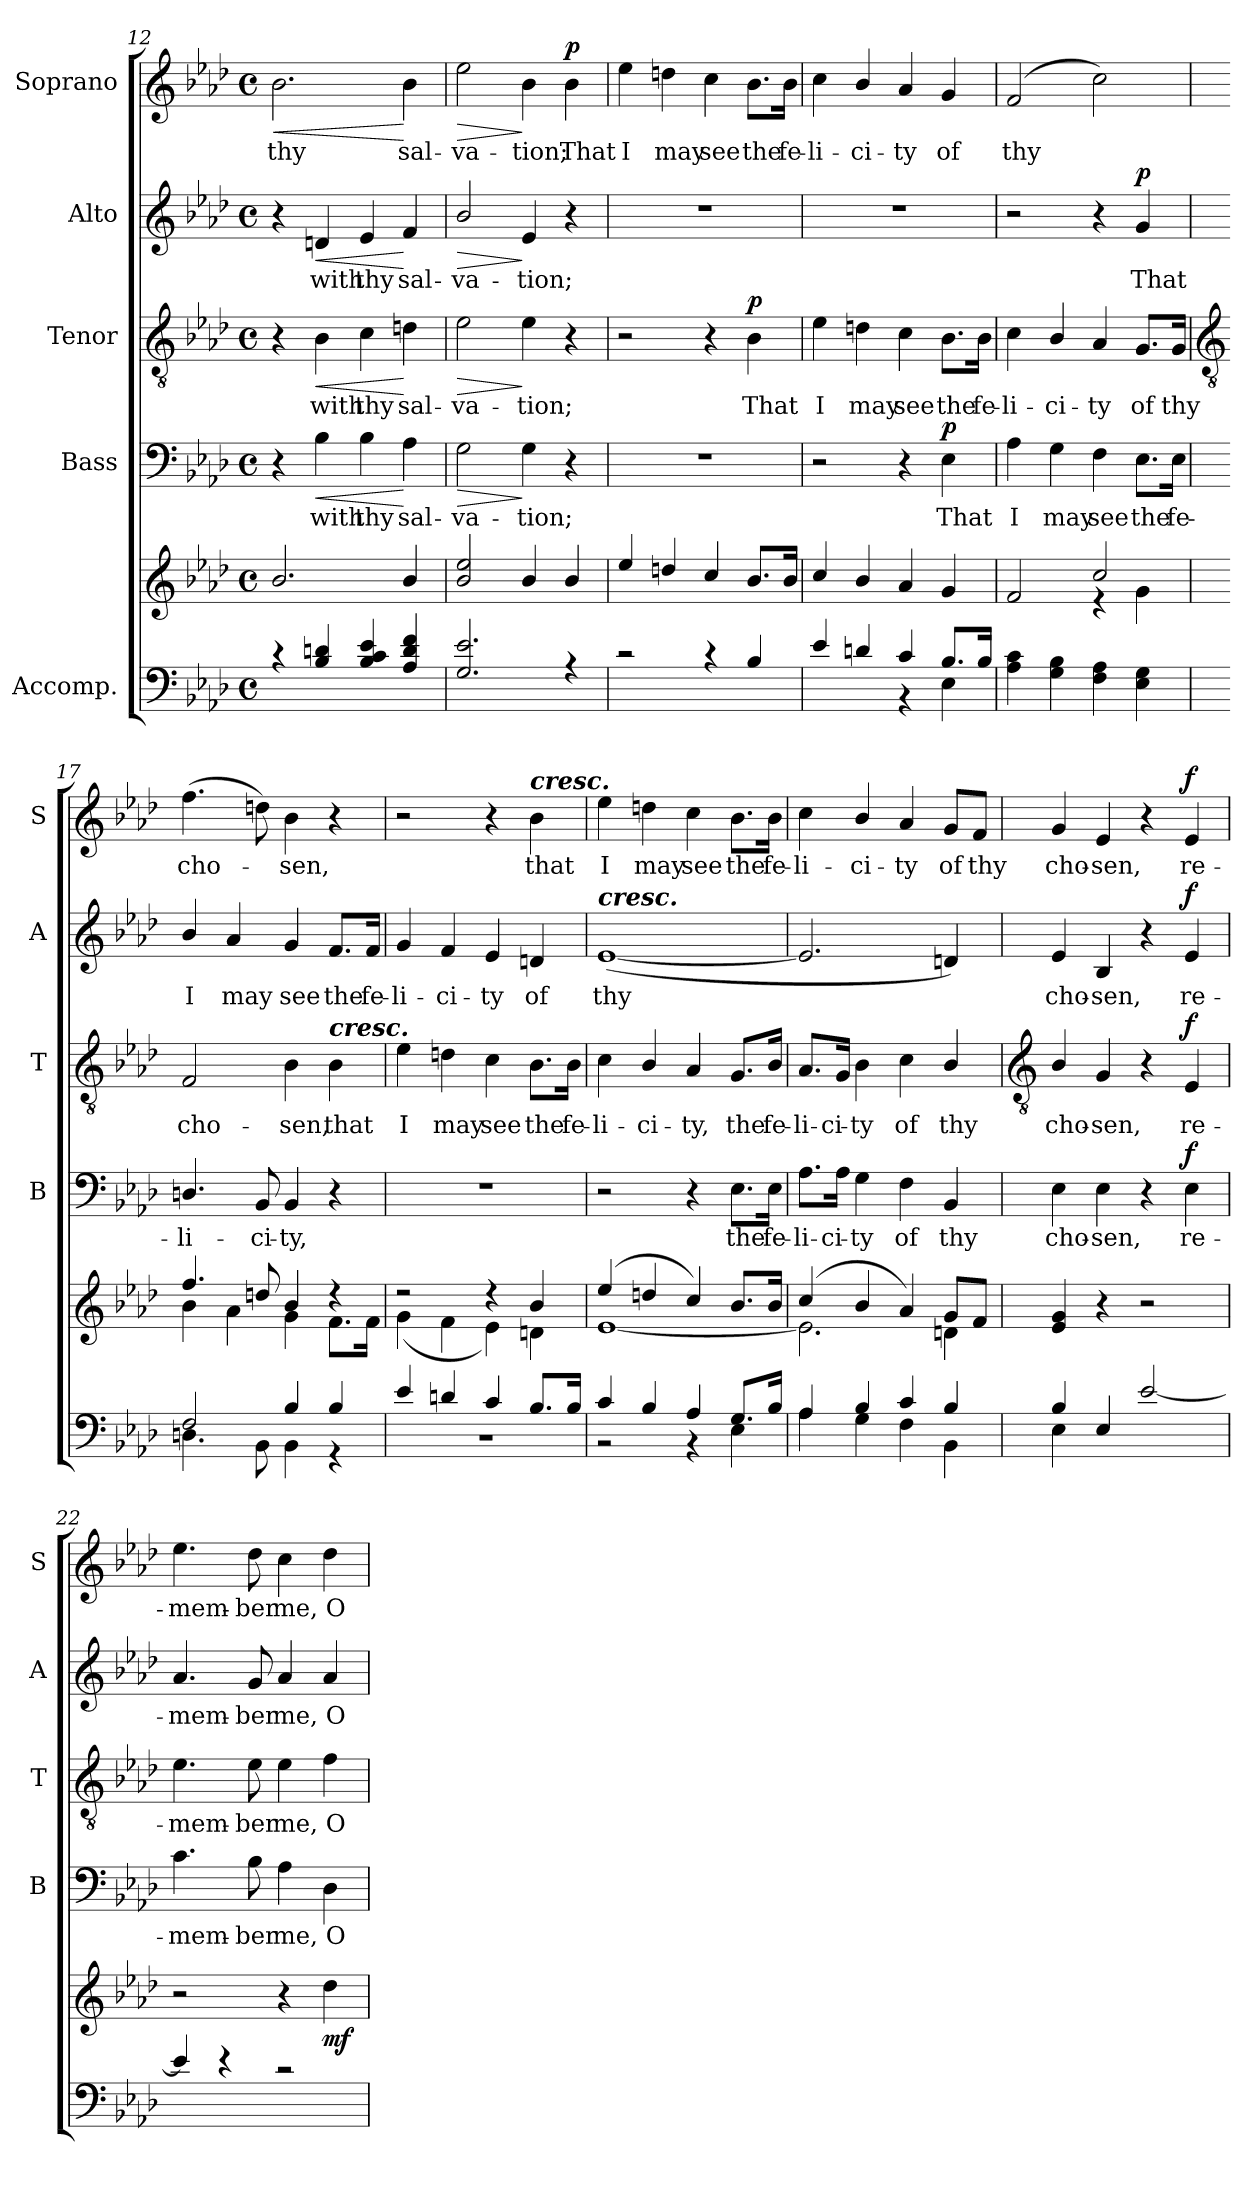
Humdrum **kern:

**kern	**kern	**dynam	**kern	**text	**dynam	**kern	**text	**dynam	**kern	**text	**dynam	**kern	**text	**dynam
*part5	*part5	*part5	*part4	*part4	*part4	*part3	*part3	*part3	*part2	*part2	*part2	*part1	*part1	*part1
*staff6	*staff5	*staff5/6	*staff4	*staff4	*staff4	*staff3	*staff3	*staff3	*staff2	*staff2	*staff2	*staff1	*staff1	*staff1
*I"Accomp.	*	*	*I"Bass	*	*	*I"Tenor	*	*	*I"Alto	*	*	*I"Soprano	*	*
*	*	*	*I'B	*	*	*I'T	*	*	*I'A	*	*	*I'S	*	*
!!LO:LB:g=z
*clefF4	*clefG2	*	*clefF4	*	*	*clefGv2	*	*	*clefG2	*	*	*clefG2	*	*
*k[b-e-a-d-]	*k[b-e-a-d-]	*	*k[b-e-a-d-]	*	*	*k[b-e-a-d-]	*	*	*k[b-e-a-d-]	*	*	*k[b-e-a-d-]	*	*
*A-:	*A-:	*	*A-:	*	*	*A-:	*	*	*A-:	*	*	*A-:	*	*
*M4/4	*M4/4	*	*M4/4	*	*	*M4/4	*	*	*M4/4	*	*	*M4/4	*	*
*met(c)	*met(c)	*	*met(c)	*	*	*met(c)	*	*	*met(c)	*	*	*met(c)	*	*
=12	=12	=12	=12	=12	=12	=12	=12	=12	=12	=12	=12	=12	=12	=12
*^	*^	*	*	*	*	*	*	*	*	*	*	*	*	*
!	!	!	!	!	!	!	!	!	!	!	!	!	!	!	!LO:LY:b	!LO:HP:b
4r	1ryy	2.b-	1ryy	.	4r	.	.	4r	.	.	4r	.	.	2.b-	thy	<
!	!	!	!	!	!	!LO:LY:b	!LO:HP:b	!	!LO:LY:b	!LO:HP:b	!	!LO:LY:b	!LO:HP:b	!	!	!
4B- 4dn	.	.	.	.	4B-	with	<	4B-	with	<	4dn	with	<	.	.	.
!	!	!	!	!	!	!LO:LY:b	!	!	!LO:LY:b	!	!	!LO:LY:b	!	!	!	!
4B- 4c 4e-	.	.	.	.	4B-	thy	.	4c	thy	.	4e-	thy	.	.	.	.
!	!	!	!	!	!	!LO:LY:b	!	!	!LO:LY:b	!	!	!LO:LY:b	!	!	!LO:LY:b	!
4A- 4d 4f	.	4b-	.	.	4A-	sal-	[	4dn	sal-	[	4f	sal-	[	4b-	sal-	[
=13	=13	=13	=13	=13	=13	=13	=13	=13	=13	=13	=13	=13	=13	=13	=13	=13
!	!	!	!	!	!	!LO:LY:b	!LO:HP:b	!	!LO:LY:b	!LO:HP:b	!	!LO:LY:b	!LO:HP:b	!	!LO:LY:b	!LO:HP:b
2.G 2.e-	1ryy	2b- 2ee-	1ryy	.	2G	-va-	>	2e-	-va-	>	2b-/	-va-	>	2ee-	-va-	>
!	!	!	!	!	!	!LO:LY:b	!	!	!LO:LY:b	!	!	!LO:LY:b	!	!	!LO:LY:b	!
.	.	4b-	.	.	4G	-tion;	]	4e-	-tion;	]	4e-	-tion;	]	4b-	-tion;	]
!	!	!	!	!	!	!	!	!	!	!	!	!	!	!	!LO:LY:b	!LO:DY:b
4r	.	4b-	.	.	4r	.	.	4r	.	.	4r	.	.	4b-	That	p
=14	=14	=14	=14	=14	=14	=14	=14	=14	=14	=14	=14	=14	=14	=14	=14	=14
!	!	!	!	!	!	!	!	!	!	!	!	!	!	!	!LO:LY:b	!
2r	1ryy	4ee-	1ryy	.	1r	.	.	2r	.	.	1r	.	.	4ee-	I	.
!	!	!	!	!	!	!	!	!	!	!	!	!	!	!	!LO:LY:b	!
.	.	4ddn	.	.	.	.	.	.	.	.	.	.	.	4ddn	may	.
!	!	!	!	!	!	!	!	!	!	!	!	!	!	!	!LO:LY:b	!
4r	.	4cc	.	.	.	.	.	4r	.	.	.	.	.	4cc	see	.
!	!	!	!	!	!	!	!	!	!LO:LY:b	!LO:DY:b	!	!	!	!	!LO:LY:b	!
4B-	.	8.b-L	.	.	.	.	.	4B-	That	p	.	.	.	8.b-\L	the	.
!	!	!	!	!	!	!	!	!	!	!	!	!	!	!	!LO:LY:b	!
.	.	16b-J	.	.	.	.	.	.	.	.	.	.	.	16b-\Jk	fe-	.
=15	=15	=15	=15	=15	=15	=15	=15	=15	=15	=15	=15	=15	=15	=15	=15	=15
!	!	!	!	!	!	!	!	!	!LO:LY:b	!	!	!	!	!	!LO:LY:b	!
4e-/	2ryy	4cc	1ryy	.	2r	.	.	4e-	I	.	1r	.	.	4cc	-li-	.
!	!	!	!	!	!	!	!	!	!LO:LY:b	!	!	!	!	!	!LO:LY:b	!
4dn/	.	4b-/	.	.	.	.	.	4dn	may	.	.	.	.	4b-/	-ci-	.
!	!	!	!	!	!	!	!	!	!LO:LY:b	!	!	!	!	!	!LO:LY:b	!
4c/	4r	4a-	.	.	4r	.	.	4c	see	.	.	.	.	4a-	-ty	.
!	!	!	!	!	!	!LO:LY:b	!LO:DY:b	!	!LO:LY:b	!	!	!	!	!	!LO:LY:b	!
8.B-/L	4E-\	4g	.	.	4E-	That	p	8.B-\L	the	.	.	.	.	4g	of	.
!	!	!	!	!	!	!	!	!	!LO:LY:b	!	!	!	!	!	!	!
16B-/J	.	.	.	.	.	.	.	16B-\Jk	fe-	.	.	.	.	.	.	.
*v	*v	*	*	*	*	*	*	*	*	*	*	*	*	*	*	*
=16	=16	=16	=16	=16	=16	=16	=16	=16	=16	=16	=16	=16	=16	=16	=16
!	!	!	!	!	!LO:LY:b	!	!	!LO:LY:b	!	!	!	!	!	!LO:LY:b	!
4A-\ 4c\	2f	2ryy	.	4A-	I	.	4c	-li-	.	2r	.	.	(<2f	thy	.
!	!	!	!	!	!LO:LY:b	!	!	!LO:LY:b	!	!	!	!	!	!	!
4G\ 4B-\	.	.	.	4G	may	.	4B-/	-ci-	.	.	.	.	.	.	.
!	!	!	!	!	!LO:LY:b	!	!	!LO:LY:b	!	!	!	!	!	!	!
4F\ 4A-\	2cc/	4r	.	4F	see	.	4A-	-ty	.	4r	.	.	2cc)	.	.
!	!	!	!	!	!LO:LY:b	!	!	!LO:LY:b	!	!	!LO:LY:b	!LO:DY:b	!	!	!
4E-\ 4G\	.	4g\	.	8.E-\L	the	.	8.G/L	of	.	4g	That	p	.	.	.
!	!	!	!	!	!LO:LY:b	!	!	!LO:LY:b	!	!	!	!	!	!	!
.	.	.	.	16E-\Jk	fe-	.	16G/Jk	thy	.	.	.	.	.	.	.
!!LO:LB:g=z
=17	=17	=17	=17	=17	=17	=17	=17	=17	=17	=17	=17	=17	=17	=17	=17
*	*	*	*	*	*	*	*clefGv2	*	*	*	*	*	*	*	*
*^	*	*	*	*	*	*	*	*	*	*	*	*	*	*	*
!	!	!	!	!	!	!LO:LY:b	!	!	!LO:LY:b	!	!	!LO:LY:b	!	!	!LO:LY:b	!
2F/	4.Dn\	4.ff/	4b-\	.	4.Dn/	-li-	.	2F	cho-	.	4b-/	I	.	(>4.ff	cho-	.
!	!	!	!	!	!	!	!	!	!	!	!	!LO:LY:b	!	!	!	!
.	.	.	4a-\	.	.	.	.	.	.	.	4a-	may	.	.	.	.
!	!	!	!	!	!	!LO:LY:b	!	!	!	!	!	!	!	!	!	!
.	8BB-\	8ddn/	.	.	8BB-	-ci-	.	.	.	.	.	.	.	8ddn)	.	.
!	!	!	!	!	!	!LO:LY:b	!	!	!LO:LY:b	!	!	!LO:LY:b	!	!	!LO:LY:b	!
4B-/	4BB-\	4b-/	4g\	.	4BB-	-ty,	.	4B-	-sen,	.	4g	see	.	4b-	sen,	.
!	!	!	!	!	!	!	!	!LO:TX:a:Bi:t=cresc.	!	!	!	!	!	!	!	!
!	!	!	!	!	!	!	!	!	!LO:LY:b	!	!	!LO:LY:b	!	!	!	!
4B-/	4r	4r	8.f\L	.	4r	.	.	4B-	that	.	8.f/L	the	.	4r	.	.
!	!	!	!	!	!	!	!	!	!	!	!	!LO:LY:b	!	!	!	!
.	.	.	16f\J	.	.	.	.	.	.	.	16f/Jk	fe-	.	.	.	.
=18	=18	=18	=18	=18	=18	=18	=18	=18	=18	=18	=18	=18	=18	=18	=18	=18
!	!	!	!	!	!	!	!	!	!LO:LY:b	!	!	!LO:LY:b	!	!	!	!
4e-/	1r	2r	(<4g\	.	1r	.	.	4e-	I	.	4g	-li-	.	2r	.	.
!	!	!	!	!	!	!	!	!	!LO:LY:b	!	!	!LO:LY:b	!	!	!	!
4dn/	.	.	4f\	.	.	.	.	4dn	may	.	4f	-ci-	.	.	.	.
!	!	!	!	!	!	!	!	!	!LO:LY:b	!	!	!LO:LY:b	!	!	!	!
4c/	.	4r	4e-\)	.	.	.	.	4c	see	.	4e-	-ty	.	4r	.	.
!	!	!	!	!	!	!	!	!	!	!	!	!	!	!LO:TX:a:Bi:t=cresc.	!	!
!	!	!	!	!	!	!	!	!	!LO:LY:b	!	!	!LO:LY:b	!	!	!LO:LY:b	!
8.B-/L	.	4b-/	4dn\	.	.	.	.	8.B-\L	the	.	4dn	of	.	4b-	that	.
!	!	!	!	!	!	!	!	!	!LO:LY:b	!	!	!	!	!	!	!
16B-/J	.	.	.	.	.	.	.	16B-\Jk	fe-	.	.	.	.	.	.	.
=19	=19	=19	=19	=19	=19	=19	=19	=19	=19	=19	=19	=19	=19	=19	=19	=19
!	!	!	!	!	!	!	!	!	!	!	!LO:TX:a:Bi:t=cresc.	!	!	!	!	!
!	!	!	!	!	!	!	!	!	!LO:LY:b	!	!	!LO:LY:b	!	!	!LO:LY:b	!
4c/	2r	(>4ee-/	[1e-\	.	2r	.	.	4c	-li-	.	(<[1e-	thy	.	4ee-	I	.
!	!	!	!	!	!	!	!	!	!LO:LY:b	!	!	!	!	!	!LO:LY:b	!
4B-/	.	4ddn/	.	.	.	.	.	4B-/	-ci-	.	.	.	.	4ddn	may	.
!	!	!	!	!	!	!	!	!	!LO:LY:b	!	!	!	!	!	!LO:LY:b	!
4A-/	4r	4cc/)	.	.	4r	.	.	4A-	-ty,	.	.	.	.	4cc	see	.
!	!	!	!	!	!	!LO:LY:b	!	!	!LO:LY:b	!	!	!	!	!	!LO:LY:b	!
8.G/L	4E-\	8.b-/L	.	.	8.E-\L	the	.	8.G/L	the	.	.	.	.	8.b-\L	the	.
!	!	!	!	!	!	!LO:LY:b	!	!	!LO:LY:b	!	!	!	!	!	!LO:LY:b	!
16B-/J	.	16b-/J	.	.	16E-\Jk	fe-	.	16B-/Jk	fe-	.	.	.	.	16b-\Jk	fe-	.
=20	=20	=20	=20	=20	=20	=20	=20	=20	=20	=20	=20	=20	=20	=20	=20	=20
!	!	!	!	!	!	!LO:LY:b	!	!	!LO:LY:b	!	!	!	!	!	!LO:LY:b	!
4A-/	4A-\	(>4cc/	2.e-\]	.	8.A-\L	-li-	.	8.A-/L	-li-	.	2.e-]	.	.	4cc	-li-	.
!	!	!	!	!	!	!LO:LY:b	!	!	!LO:LY:b	!	!	!	!	!	!	!
.	.	.	.	.	16A-\Jk	-ci-	.	16G/Jk	-ci-	.	.	.	.	.	.	.
!	!	!	!	!	!	!LO:LY:b	!	!	!LO:LY:b	!	!	!	!	!	!LO:LY:b	!
4B-/	4G\	4b-/	.	.	4G	-ty	.	4B-	-ty	.	.	.	.	4b-/	-ci-	.
!	!	!	!	!	!	!LO:LY:b	!	!	!LO:LY:b	!	!	!	!	!	!LO:LY:b	!
4c/	4F\	4a-/)	.	.	4F	of	.	4c	of	.	.	.	.	4a-	-ty	.
!	!	!	!	!	!	!LO:LY:b	!	!	!LO:LY:b	!	!	!	!	!	!LO:LY:b	!
4B-/	4BB-\	8g/L	4dn\	.	4BB-	thy	.	4B-/	thy	.	4dn)	.	.	8g/L	of	.
!	!	!	!	!	!	!	!	!	!	!	!	!	!	!	!LO:LY:b	!
.	.	8f/J	.	.	.	.	.	.	.	.	.	.	.	8f/J	thy	.
*	*	*v	*v	*	*	*	*	*	*	*	*	*	*	*	*	*
!!LO:LB:g=z
=21	=21	=21	=21	=21	=21	=21	=21	=21	=21	=21	=21	=21	=21	=21	=21
*	*	*	*	*	*	*	*clefGv2	*	*	*	*	*	*	*	*
!	!	!	!	!	!LO:LY:b	!	!	!LO:LY:b	!	!	!LO:LY:b	!	!	!LO:LY:b	!
4B-/	4E-\	4e- 4g	.	4E-	cho-	.	4B-/	cho-	.	4e-	cho-	.	4g	cho-	.
!	!	!	!	!	!LO:LY:b	!	!	!LO:LY:b	!	!	!LO:LY:b	!	!	!LO:LY:b	!
4E-/	4ryy	4r	.	4E-	-sen,	.	4G	-sen,	.	4B-	-sen,	.	4e-	-sen,	.
[2e-/	2ryy	2r	.	4r	.	.	4r	.	.	4r	.	.	4r	.	.
!	!	!	!	!	!LO:LY:b	!LO:DY:b	!	!LO:LY:b	!LO:DY:b	!	!LO:LY:b	!LO:DY:b	!	!LO:LY:b	!LO:DY:b
.	.	.	.	4E-	re-	f	4E-	re-	f	4e-	re-	f	4e-	re-	f
=22	=22	=22	=22	=22	=22	=22	=22	=22	=22	=22	=22	=22	=22	=22	=22
!	!	!	!	!	!LO:LY:b	!	!	!LO:LY:b	!	!	!LO:LY:b	!	!	!LO:LY:b	!
4e-/]	1ryy	2r	.	4.c	-mem-	.	4.e-	-mem-	.	4.a-	-mem-	.	4.ee-	-mem-	.
4r	.	.	.	.	.	.	.	.	.	.	.	.	.	.	.
!	!	!	!	!	!LO:LY:b	!	!	!LO:LY:b	!	!	!LO:LY:b	!	!	!LO:LY:b	!
.	.	.	.	8B-	-ber	.	8e-	-ber	.	8g	-ber	.	8dd-	-ber	.
!	!	!	!	!	!LO:LY:b	!	!	!LO:LY:b	!	!	!LO:LY:b	!	!	!LO:LY:b	!
2r	.	4r	.	4A-	me,	.	4e-	me,	.	4a-	me,	.	4cc	me,	.
!	!	!	!LO:DY:b	!	!LO:LY:b	!	!	!LO:LY:b	!	!	!LO:LY:b	!	!	!LO:LY:b	!
.	.	4dd-	mf	4D-	O	.	4f	O	.	4a-	O	.	4dd-	O	.
*v	*v	*	*	*	*	*	*	*	*	*	*	*	*	*	*
=	=	=	=	=	=	=	=	=	=	=	=	=	=	=
*-	*-	*-	*-	*-	*-	*-	*-	*-	*-	*-	*-	*-	*-	*-
